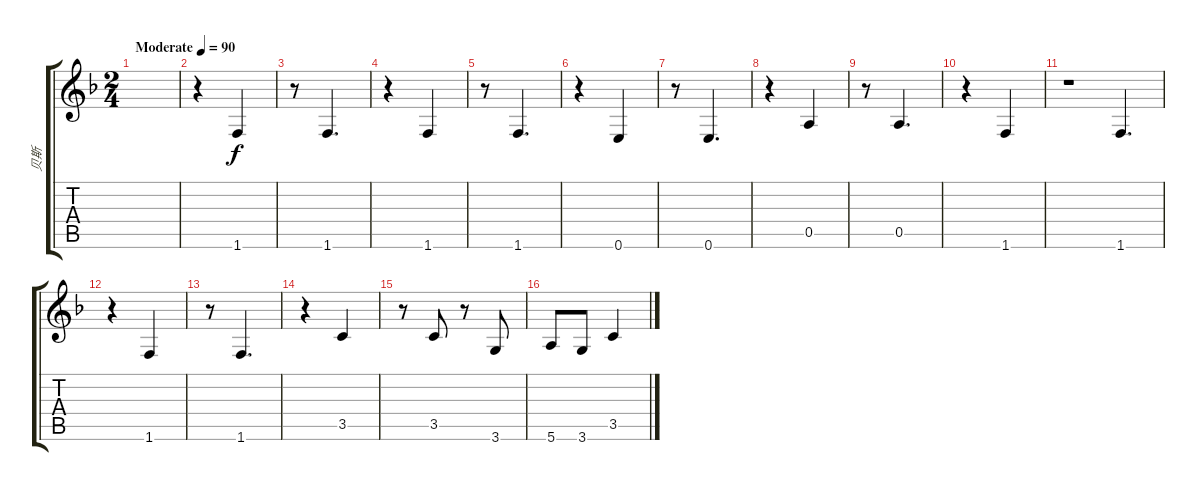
\track ("贝斯" "贝斯") {instrument electricbassfinger}
\staff {score tabs}
\tuning (E4 B3 G3 D3 A2 E2) {hide}
\ts (2 4)
\tempo (90 "Moderate")
\clef g2
\ks f
|
r.4 1.6.4 |
r.8 1.6.4{d} |
r.4 1.6.4 |
r.8 1.6.4{d} |
r.4 0.6.4 |
r.8 0.6.4{d} |
r.4 0.5.4 |
r.8 0.5.4{d} |
r.4 1.6.4 |
r.1 1.6.4{d} |
r.4 1.6.4 |
r.8 1.6.4{d} |
r.4 3.5.4 |
r.8 3.5.8 r.8 3.6.8 |
5.6.8 3.6.8 3.5.4
